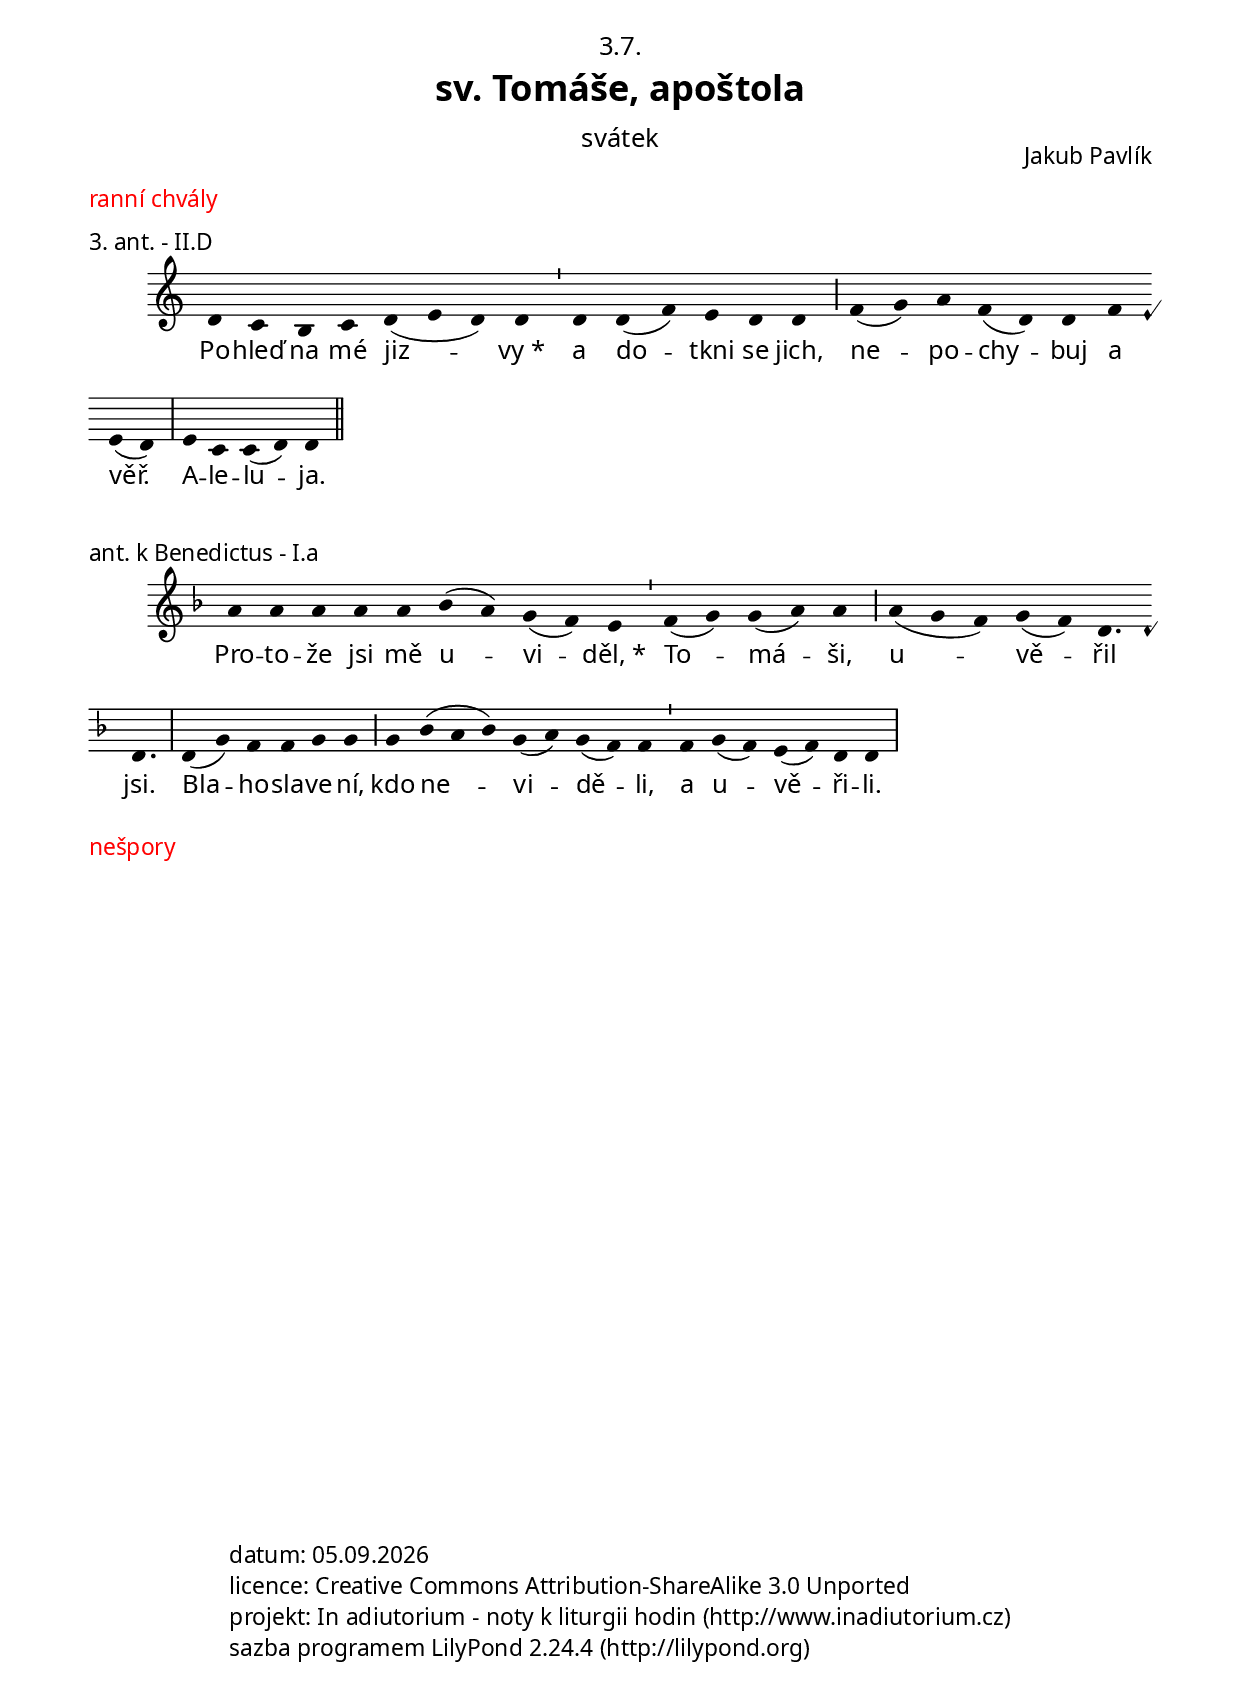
\version "2.15.37"

\include "../spolecne.ly"

\header {
  title = \markup\titleSvatek
            "sv. Tomáše, apoštola"
            svátek
            3.7.
  composer = "Jakub Pavlík"
}

\markup {\nadpisHodinka {"ranní chvály"}}

\score {
  \relative c' {
    \choralniRezim
    
  }
  \addlyrics {
    To -- máš ře -- kl:
    Pa -- ne, ne -- ví -- me, kam jdeš.
    Jak mů -- že -- me znát ces -- tu?
    
    Je -- žíš mu od -- po -- vě -- děl:
    Já jsem ces -- ta, prav -- da a ži -- vot.
  }
  \header {
    quid = "1. ant."
    modus = ""
    differentia = "" 
    psalmus = "Žalm 63"
    id = ""
    piece = \markup {\sestavTitulek}
  }
}

\score {
  \relative c' {
    \choralniRezim
    
  }
  \addlyrics {
    To -- máš, je -- den ze Dva -- nác -- ti,
    ne -- byl s_ni -- mi, když Je -- žíš při -- šel.
    O -- stat -- ní u -- čed -- ní -- ci mu ří -- ka -- li:
    Vi -- dě -- li jsme Pá -- na.
    A -- le -- lu -- ja.
  }
  \header {
    quid = "2. ant."
    modus = ""
    differentia = "" 
    psalmus = "Dan 3-III"
    id = ""
    piece = \markup {\sestavTitulek}
  }
}

\score {
  \relative c' {
    \choralniRezim
    d c b c d( e d) d \barMin
    d d( f) e d d \barMaior
    f( g) a f( d) d f e( d) \barMax
    e c c( d) d \barFinalis
  }
  \addlyrics {
    Po -- hleď na mé jiz -- vy_* 
    a do -- tkni se jich,
    ne -- po -- chy -- buj a věř.
    A -- le -- lu -- ja.
  }
  \header {
    quid = "3. ant."
    modus = "II"
    differentia = "D" 
    psalmus = "Žalm 149"
    id = ""
    fons = "Velikonoční oktáv, neděle v oktávu, k Benedictus"
    piece = \markup {\sestavTitulekBezZalmu}
  }
}

\score {
    \relative c'' {
      \choralniRezim
      \key f \major
      a4 a a a a bes( a) g( f) e \barMin
      f( g) g( a) a \barMaior
      a4( g f) g( f) d4. d \barMax
      d4( g) f f g g \barMaior
      g bes( a bes) g( a) g( f) f \barMin
      f g( f) e( f) d d \barMax
    }
    \addlyrics {
      Pro -- to -- že jsi mě u -- vi -- děl,_* 
      To -- má -- ši,
      u -- vě -- řil jsi.
      Bla -- ho -- sla -- ve -- ní,
      kdo ne -- vi -- dě -- li, a u -- vě -- ři -- li.
      A -- le -- lu -- ja.
    }
    \header {
      quid = "ant. k Benedictus"
      modus = "I"
      differentia = "a" 
      psalmus = ""
      id = ""
      fons = "Velikonoční oktáv, neděle v oktávu, 2. nešp., k Magnificat"
      piece = \markup {\sestavTitulekBezZalmu}
    }
  }

\markup {\nadpisHodinka {"nešpory"}}

\score {
  \relative c' {
    \choralniRezim
    
  }
  \addlyrics {
    Vlo -- žil jsem své prs -- ty do ran po hře -- bech
    a svou ru -- ku do rá -- ny v_bo -- ku
    a ře -- kl jsem:
    Pán můj a Bůh můj.
    A -- le -- lu -- ja.
  }
  \header {
    quid = "ant. k Magnificat"
    modus = ""
    differentia = "" 
    psalmus = ""
    id = ""
    piece = \markup {\sestavTitulekBezZalmu}
  }
}